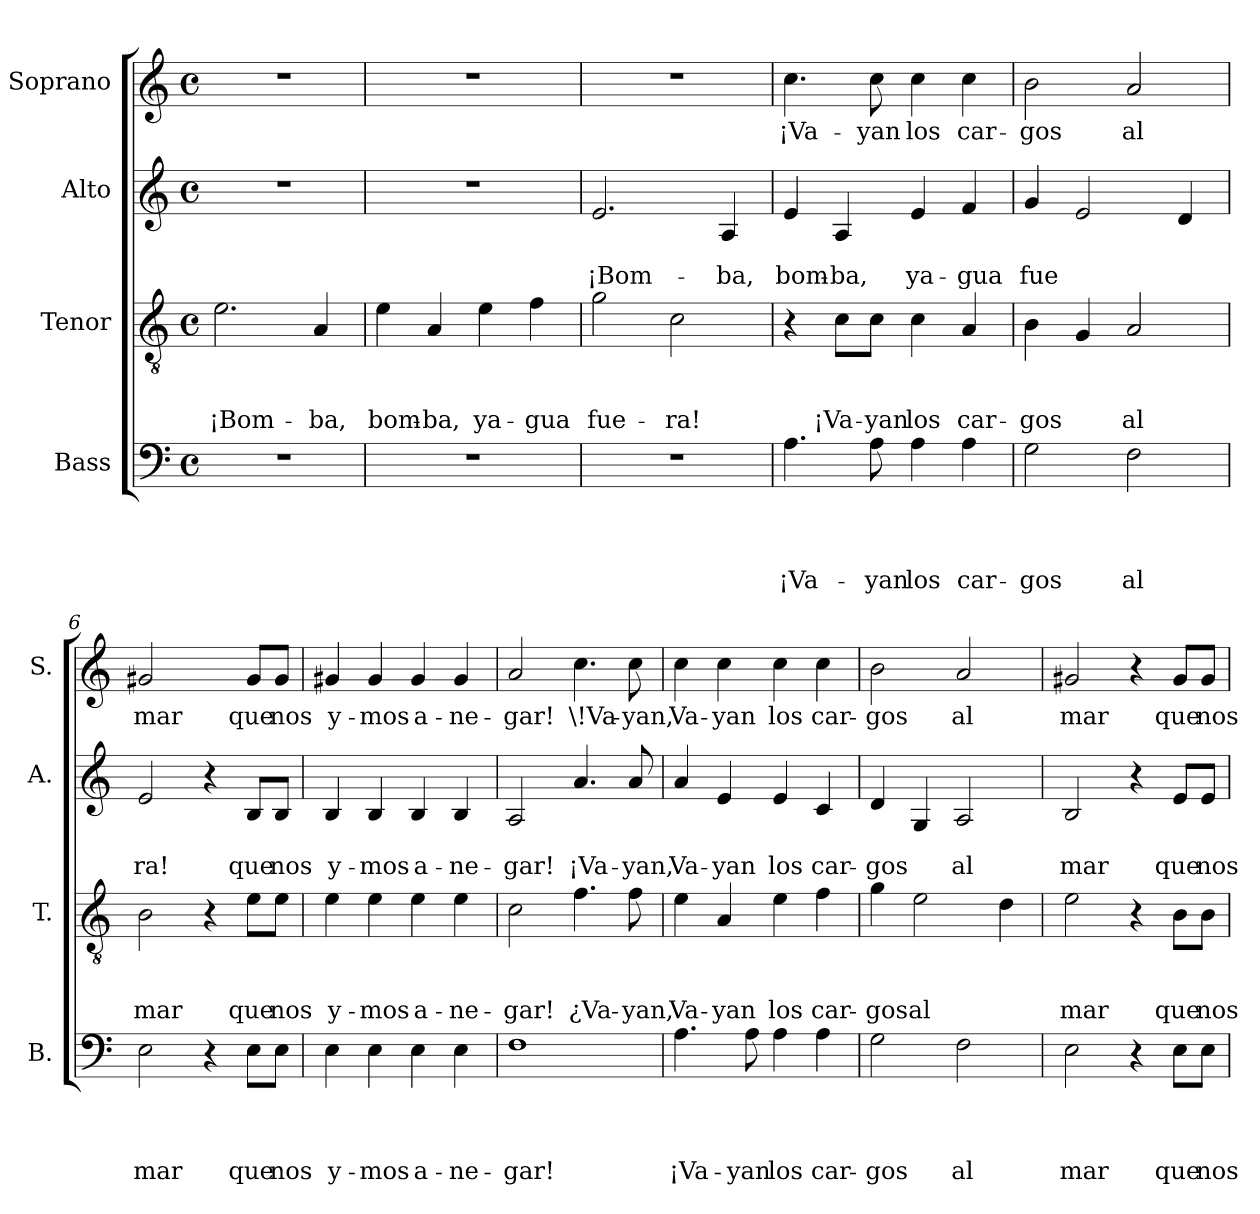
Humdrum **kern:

**kern	**text	**text	**text	**text	**kern	**text	**text	**text	**kern	**text	**text	**kern	**text
*part4	*part4	*part4	*part4	*part4	*part3	*part3	*part3	*part3	*part2	*part2	*part2	*part1	*part1
*staff4	*staff4	*staff4	*staff4	*staff4	*staff3	*staff3	*staff3	*staff3	*staff2	*staff2	*staff2	*staff1	*staff1
*I"Bass	*	*	*	*	*I"Tenor	*	*	*	*I"Alto	*	*	*I"Soprano	*
*I'B.	*	*	*	*	*I'T.	*	*	*	*I'A.	*	*	*I'S.	*
*clefF4	*	*	*	*	*clefGv2	*	*	*	*clefG2	*	*	*clefG2	*
*	*	*	*	*	*ITrd7c12	*	*	*	*	*	*	*	*
*k[]	*	*	*	*	*k[]	*	*	*	*k[]	*	*	*k[]	*
*C:	*	*	*	*	*C:	*	*	*	*C:	*	*	*C:	*
*M4/4	*	*	*	*	*M4/4	*	*	*	*M4/4	*	*	*M4/4	*
*met(c)	*	*	*	*	*met(c)	*	*	*	*met(c)	*	*	*met(c)	*
=1	=1	=1	=1	=1	=1	=1	=1	=1	=1	=1	=1	=1	=1
!	!	!	!	!	!	!	!	!LO:LY:b	!	!	!	!	!
1r	.	.	.	.	2.E\	.	.	¡Bom-	1r	.	.	1r	.
!	!	!	!	!	!	!	!	!LO:LY:b	!	!	!	!	!
.	.	.	.	.	4AA/	.	.	-ba,	.	.	.	.	.
=2	=2	=2	=2	=2	=2	=2	=2	=2	=2	=2	=2	=2	=2
!	!	!	!	!	!	!	!	!LO:LY:b	!	!	!	!	!
1r	.	.	.	.	4E\	.	.	bom-	1r	.	.	1r	.
!	!	!	!	!	!	!	!	!LO:LY:b	!	!	!	!	!
.	.	.	.	.	4AA/	.	.	-ba,	.	.	.	.	.
!	!	!	!	!	!	!	!	!LO:LY:b	!	!	!	!	!
.	.	.	.	.	4E\	.	.	ya-	.	.	.	.	.
!	!	!	!	!	!	!	!	!LO:LY:b	!	!	!	!	!
.	.	.	.	.	4F\	.	.	-gua	.	.	.	.	.
=3	=3	=3	=3	=3	=3	=3	=3	=3	=3	=3	=3	=3	=3
!	!	!	!	!	!	!	!	!LO:LY:b	!	!	!LO:LY:b	!	!
1r	.	.	.	.	2G\	.	.	fue-	2.e/	.	¡Bom-	1r	.
!	!	!	!	!	!	!	!	!LO:LY:b	!	!	!	!	!
.	.	.	.	.	2C\	.	.	-ra!	.	.	.	.	.
!	!	!	!	!	!	!	!	!	!	!	!LO:LY:b	!	!
.	.	.	.	.	.	.	.	.	4A/	.	-ba,	.	.
=4	=4	=4	=4	=4	=4	=4	=4	=4	=4	=4	=4	=4	=4
!	!	!	!	!LO:LY:b	!	!	!	!	!	!	!LO:LY:b	!	!LO:LY:b
4.A\	.	.	.	¡Va-	4r	.	.	.	4e/	.	bom-	4.cc\	¡Va-
!	!	!	!	!	!	!	!	!LO:LY:b	!	!	!LO:LY:b	!	!
.	.	.	.	.	8C\L	.	.	¡Va-	4A/	.	-ba,	.	.
!	!	!	!	!LO:LY:b	!	!	!	!LO:LY:b	!	!	!	!	!LO:LY:b
8A\	.	.	.	-yan	8C\J	.	.	-yan	.	.	.	8cc\	-yan
!	!	!	!	!LO:LY:b	!	!	!	!LO:LY:b	!	!	!LO:LY:b	!	!LO:LY:b
4A\	.	.	.	los	4C\	.	.	los	4e/	.	ya-	4cc\	los
!	!	!	!	!LO:LY:b	!	!	!	!LO:LY:b	!	!	!LO:LY:b	!	!LO:LY:b
4A\	.	.	.	car-	4AA/	.	.	car-	4f/	.	-gua	4cc\	car-
=5	=5	=5	=5	=5	=5	=5	=5	=5	=5	=5	=5	=5	=5
!	!	!	!	!LO:LY:b	!	!	!	!LO:LY:b	!	!	!LO:LY:b	!	!LO:LY:b
2G\	.	.	.	-gos	4BB\	.	.	-gos	4g/	.	fue	2b\	-gos
.	.	.	.	.	4GG/	.	.	.	2e/	.	.	.	.
!	!	!	!	!LO:LY:b	!	!	!	!LO:LY:b	!	!	!	!	!LO:LY:b
2F\	.	.	.	al	2AA/	.	.	al	.	.	.	2a/	al
.	.	.	.	.	.	.	.	.	4d/	.	.	.	.
!!LO:LB:g=z
=6	=6	=6	=6	=6	=6	=6	=6	=6	=6	=6	=6	=6	=6
!	!	!	!	!LO:LY:b	!	!	!	!LO:LY:b	!	!	!LO:LY:b	!	!LO:LY:b
2E\	.	.	.	mar	2BB\	.	.	mar	2e/	.	ra!	2g#X/	mar
4r	.	.	.	.	4r	.	.	.	4r	.	.	4ryy	.
!	!	!	!	!LO:LY:b	!	!	!	!LO:LY:b	!	!	!LO:LY:b	!	!LO:LY:b
8E\L	.	.	.	que	8E\L	.	.	que	8B/L	.	que	8g#/L	que
!	!	!	!	!LO:LY:b	!	!	!	!LO:LY:b	!	!	!LO:LY:b	!	!LO:LY:b
8E\J	.	.	.	nos	8E\J	.	.	nos	8B/J	.	nos	8g#/J	nos
=7	=7	=7	=7	=7	=7	=7	=7	=7	=7	=7	=7	=7	=7
!	!	!	!	!LO:LY:b	!	!	!	!LO:LY:b	!	!	!LO:LY:b	!	!LO:LY:b
4E\	.	.	.	y-	4E\	.	.	y-	4B/	.	y-	4g#X/	y-
!	!	!	!	!LO:LY:b	!	!	!	!LO:LY:b	!	!	!LO:LY:b	!	!LO:LY:b
4E\	.	.	.	-mos	4E\	.	.	-mos	4B/	.	-mos	4g#/	-mos
!	!	!	!	!LO:LY:b	!	!	!	!LO:LY:b	!	!	!LO:LY:b	!	!LO:LY:b
4E\	.	.	.	a-	4E\	.	.	a-	4B/	.	a-	4g#/	a-
!	!	!	!	!LO:LY:b	!	!	!	!LO:LY:b	!	!	!LO:LY:b	!	!LO:LY:b
4E\	.	.	.	-ne-	4E\	.	.	-ne-	4B/	.	-ne-	4g#/	-ne-
=8	=8	=8	=8	=8	=8	=8	=8	=8	=8	=8	=8	=8	=8
!	!	!	!	!LO:LY:b	!	!	!	!LO:LY:b	!	!	!LO:LY:b	!	!LO:LY:b
1F	.	.	.	-gar!	2C\	.	.	-gar!	2A/	.	-gar!	2a/	-gar!
!	!	!	!	!	!	!	!	!LO:LY:b	!	!	!LO:LY:b	!	!LO:LY:b
.	.	.	.	.	4.F\	.	.	¿Va-	4.a/	.	¡Va-	4.cc\	\!Va-
!	!	!	!	!	!	!	!	!LO:LY:b	!	!	!LO:LY:b	!	!LO:LY:b
.	.	.	.	.	8F\	.	.	-yan,	8a/	.	-yan,	8cc\	-yan,
=9	=9	=9	=9	=9	=9	=9	=9	=9	=9	=9	=9	=9	=9
!	!	!	!	!LO:LY:b	!	!	!	!LO:LY:b	!	!	!LO:LY:b	!	!LO:LY:b
4.A\	.	.	.	¡Va-	4E\	.	.	Va-	4a/	.	Va-	4cc\	Va-
!	!	!	!	!	!	!	!	!LO:LY:b	!	!	!LO:LY:b	!	!LO:LY:b
.	.	.	.	.	4AA/	.	.	-yan	4e/	.	-yan	4cc\	-yan
!	!	!	!	!LO:LY:b	!	!	!	!	!	!	!	!	!
8A\	.	.	.	-yan	.	.	.	.	.	.	.	.	.
!	!	!	!	!LO:LY:b	!	!	!	!LO:LY:b	!	!	!LO:LY:b	!	!LO:LY:b
4A\	.	.	.	los	4E\	.	.	los	4e/	.	los	4cc\	los
!	!	!	!	!LO:LY:b	!	!	!	!LO:LY:b	!	!	!LO:LY:b	!	!LO:LY:b
4A\	.	.	.	car-	4F\	.	.	car-	4c/	.	car-	4cc\	car-
=10	=10	=10	=10	=10	=10	=10	=10	=10	=10	=10	=10	=10	=10
!	!	!	!	!LO:LY:b	!	!	!	!LO:LY:b	!	!	!LO:LY:b	!	!LO:LY:b
2G\	.	.	.	-gos	4G\	.	.	-gos	4d/	.	-gos	2b\	-gos
!	!	!	!	!	!	!	!	!LO:LY:b	!	!	!	!	!
.	.	.	.	.	2E\	.	.	al	4G/	.	.	.	.
!	!	!	!	!LO:LY:b	!	!	!	!	!	!	!LO:LY:b	!	!LO:LY:b
2F\	.	.	.	al	.	.	.	.	2A/	.	al	2a/	al
.	.	.	.	.	4D\	.	.	.	.	.	.	.	.
=11	=11	=11	=11	=11	=11	=11	=11	=11	=11	=11	=11	=11	=11
!	!	!	!	!LO:LY:b	!	!	!	!LO:LY:b	!	!	!LO:LY:b	!	!LO:LY:b
2E\	.	.	.	mar	2E\	.	.	mar	2B/	.	mar	2g#X/	mar
4r	.	.	.	.	4r	.	.	.	4r	.	.	4r	.
!	!	!	!	!LO:LY:b	!	!	!	!LO:LY:b	!	!	!LO:LY:b	!	!LO:LY:b
8E\L	.	.	.	que	8BB\L	.	.	que	8e/L	.	que	8g#/L	que
!	!	!	!	!LO:LY:b	!	!	!	!LO:LY:b	!	!	!LO:LY:b	!	!LO:LY:b
8E\J	.	.	.	nos	8BB\J	.	.	nos	8e/J	.	nos	8g#/J	nos
=	=	=	=	=	=	=	=	=	=	=	=	=	=
*-	*-	*-	*-	*-	*-	*-	*-	*-	*-	*-	*-	*-	*-
